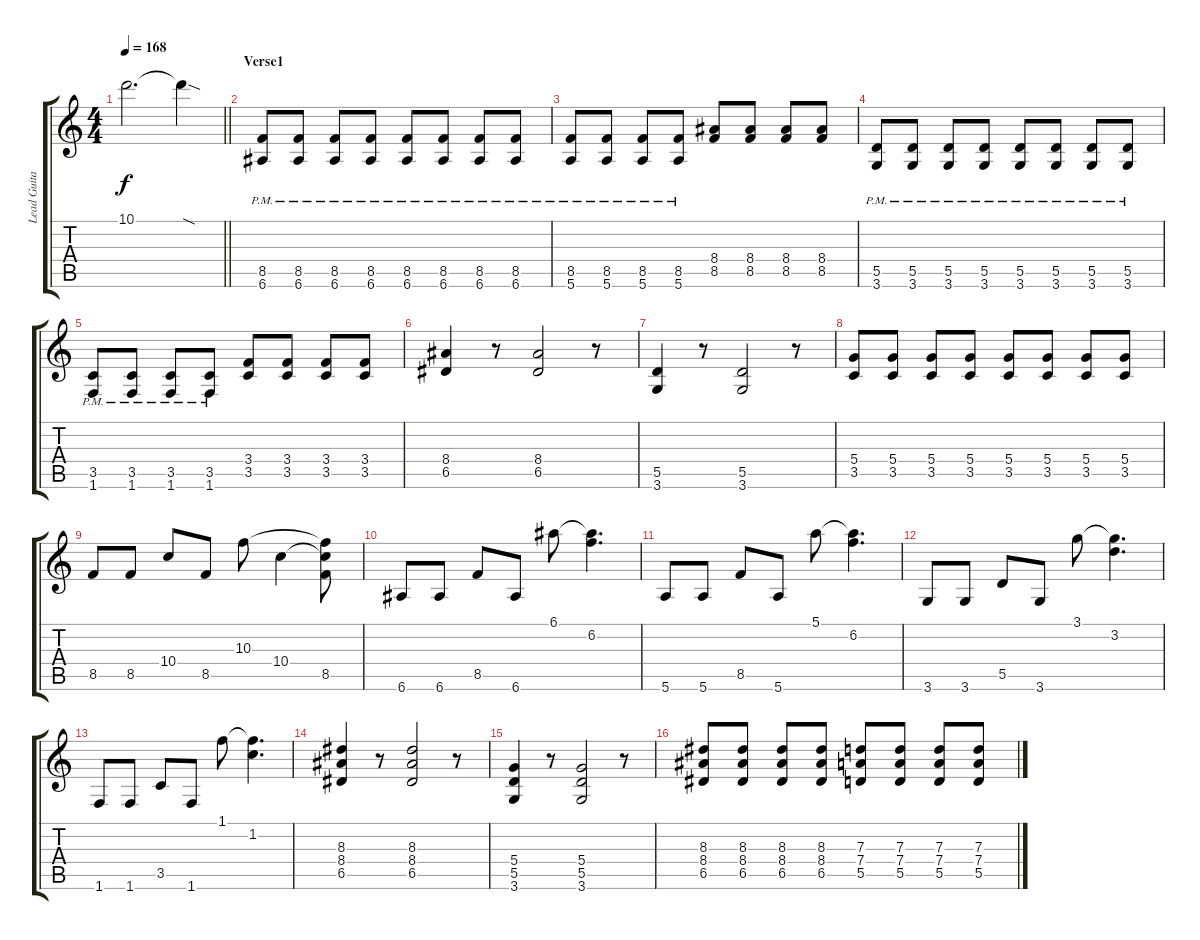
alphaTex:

\track ("Lead Guitar" "Lead Guita") {instrument overdrivenguitar}
\staff {score tabs}
\tuning (E4 B3 G3 D3 A2 E2) {hide}
\ts (4 4)
\tempo 168
\clef g2
\barLineRight lightlight
\ks c
10.1{t}.2{d dy f} 10.1{sod t}.4 |
\section ("" "Verse1")
(8.5{pm} 6.6{pm}).8 (8.5{pm} 6.6{pm}).8 (8.5{pm} 6.6{pm}).8 (8.5{pm} 6.6{pm}).8 (8.5{pm} 6.6{pm}).8 (8.5{pm} 6.6{pm}).8 (8.5{pm} 6.6{pm}).8 (8.5{pm} 6.6{pm}).8 |
(8.5{pm} 5.6{pm}).8 (8.5{pm} 5.6{pm}).8 (8.5{pm} 5.6{pm}).8 (8.5{pm} 5.6{pm}).8 (8.4 8.5).8 (8.4 8.5).8 (8.4 8.5).8 (8.4 8.5).8 |
(5.5{pm} 3.6{pm}).8 (5.5{pm} 3.6{pm}).8 (5.5{pm} 3.6{pm}).8 (5.5{pm} 3.6{pm}).8 (5.5{pm} 3.6{pm}).8 (5.5{pm} 3.6{pm}).8 (5.5{pm} 3.6{pm}).8 (5.5{pm} 3.6{pm}).8 |
(3.5{pm} 1.6{pm}).8 (3.5{pm} 1.6{pm}).8 (3.5{pm} 1.6{pm}).8 (3.5{pm} 1.6{pm}).8 (3.4 3.5).8 (3.4 3.5).8 (3.4 3.5).8 (3.4 3.5).8 |
(8.4 6.5).4 r.8 (8.4 6.5).2 r.8 |
(5.5 3.6).4 r.8 (5.5 3.6).2 r.8 |
(5.4 3.5).8 (5.4 3.5).8 (5.4 3.5).8 (5.4 3.5).8 (5.4 3.5).8 (5.4 3.5).8 (5.4 3.5).8 (5.4 3.5).8 |
8.5.8 8.5.8 10.4.8 8.5.8 10.3.8 10.4.4 (10.3{t} 10.4{t} 8.5).8 |
6.6.8 6.6.8 8.5.8 6.6.8 6.1.8 (6.1{t} 6.2).4{d} |
5.6.8 5.6.8 8.5.8 5.6.8 5.1.8 (5.1{t} 6.2).4{d} |
3.6.8 3.6.8 5.5.8 3.6.8 3.1.8 (3.1{t} 3.2).4{d} |
1.6.8 1.6.8 3.5.8 1.6.8 1.1.8 (1.1{t} 1.2).4{d} |
(8.3 8.4 6.5).4 r.8 (8.3 8.4 6.5).2 r.8 |
(5.4 5.5 3.6).4 r.8 (5.4 5.5 3.6).2 r.8 |
(8.3 8.4 6.5).8 (8.3 8.4 6.5).8 (8.3 8.4 6.5).8 (8.3 8.4 6.5).8 (7.3 7.4 5.5).8 (7.3 7.4 5.5).8 (7.3 7.4 5.5).8 (7.3 7.4 5.5).8
